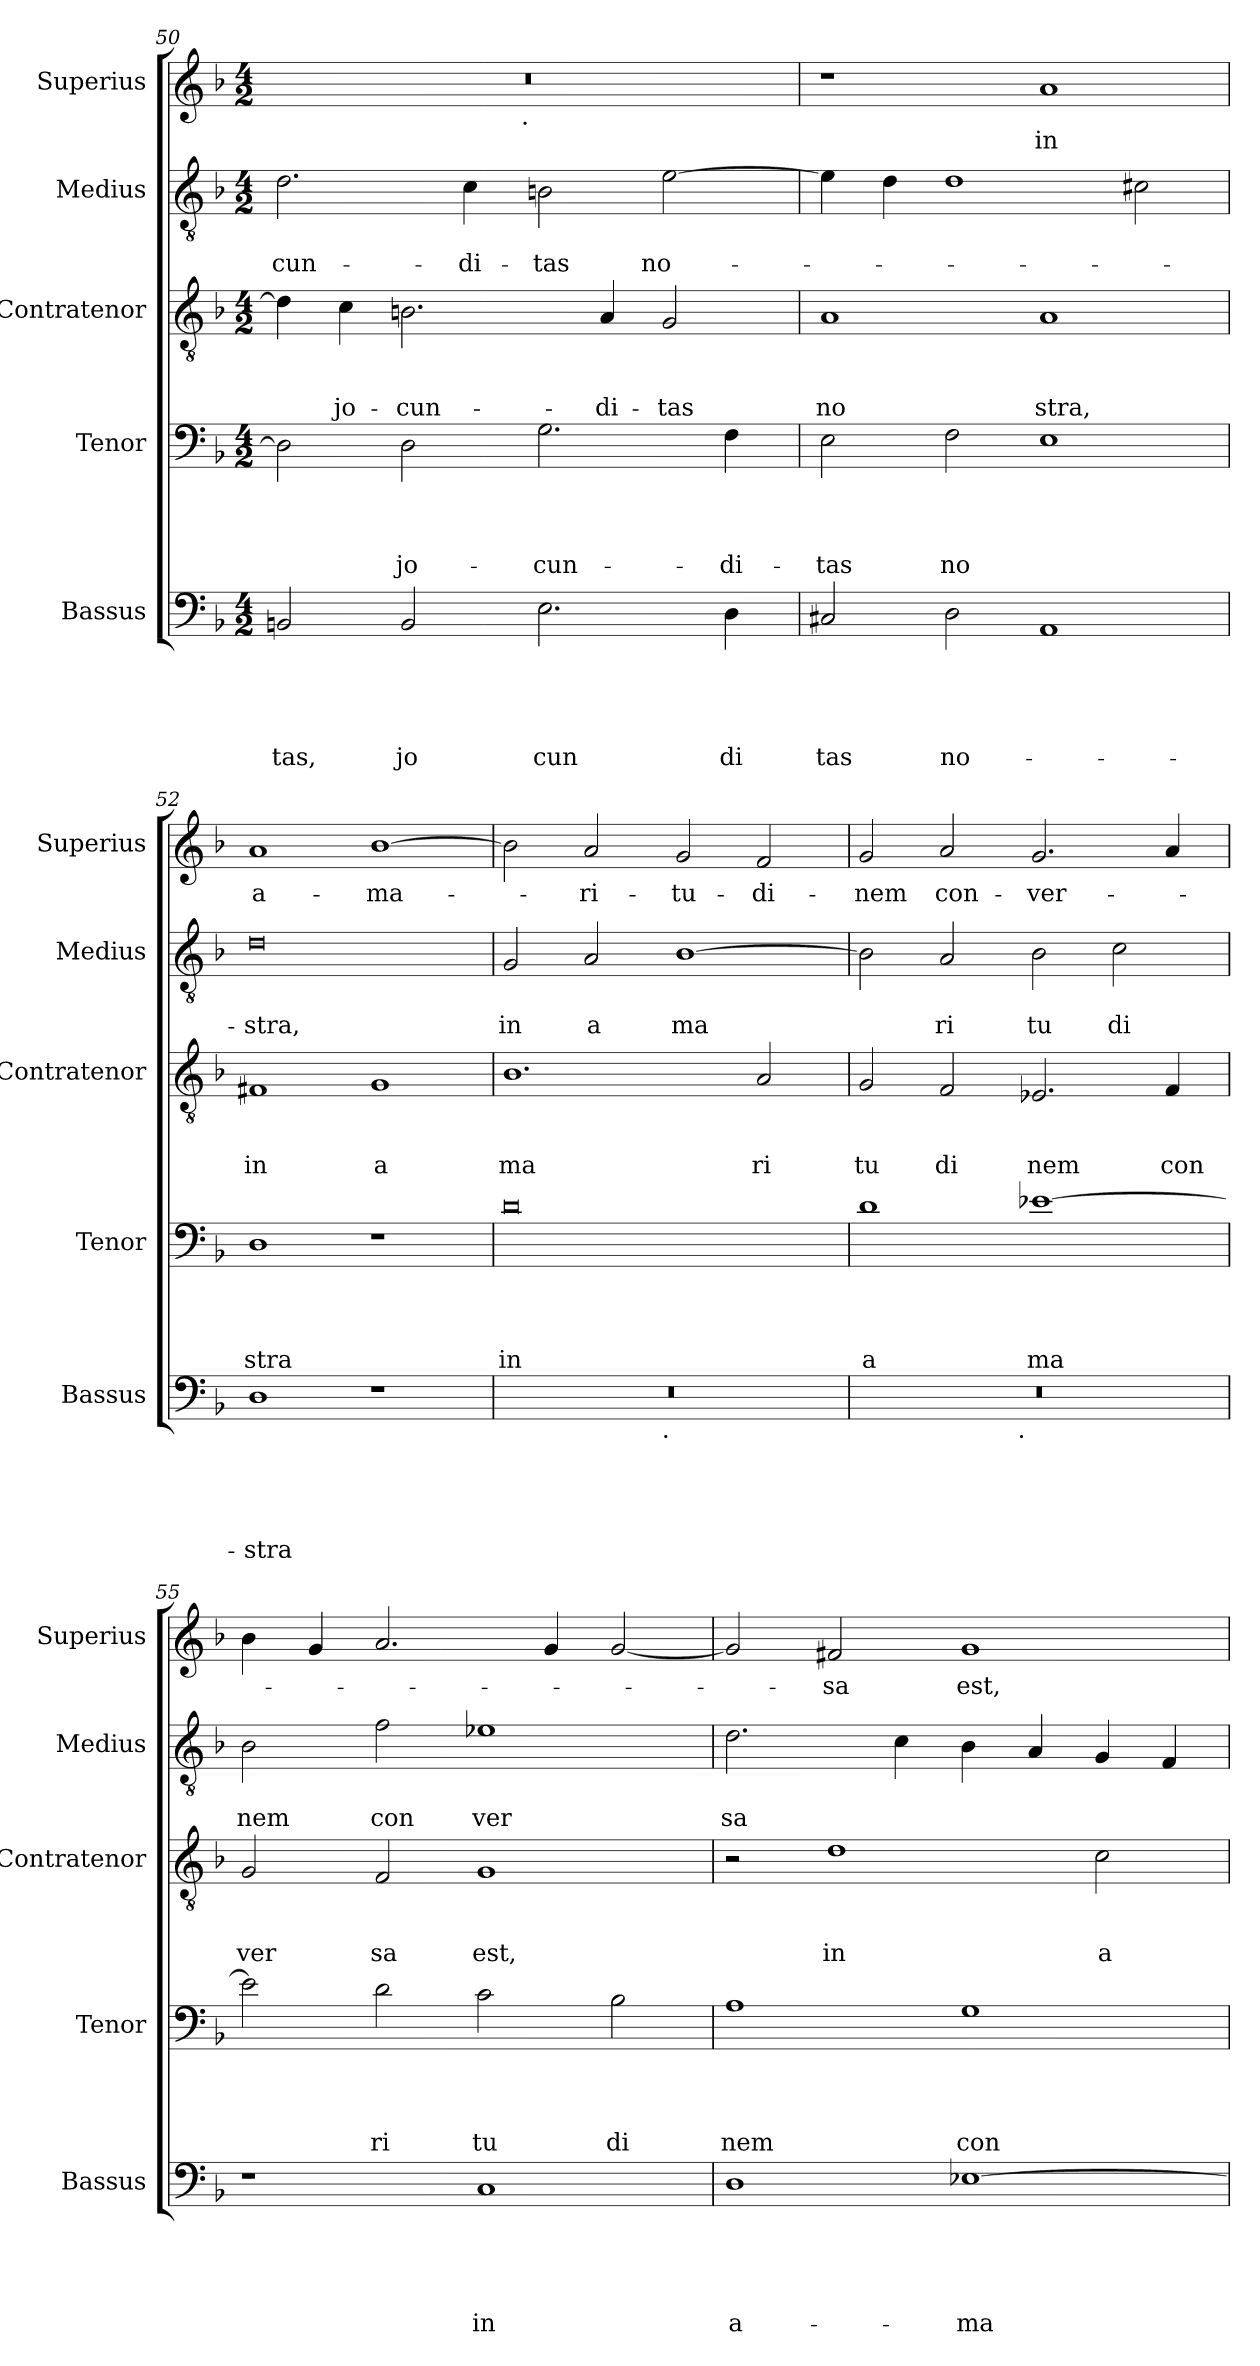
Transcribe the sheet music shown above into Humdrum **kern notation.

**kern	**text	**text	**text	**text	**text	**kern	**text	**text	**text	**text	**kern	**text	**text	**text	**kern	**text	**text	**kern	**text
*part5	*part5	*part5	*part5	*part5	*part5	*part4	*part4	*part4	*part4	*part4	*part3	*part3	*part3	*part3	*part2	*part2	*part2	*part1	*part1
*staff5	*staff5	*staff5	*staff5	*staff5	*staff5	*staff4	*staff4	*staff4	*staff4	*staff4	*staff3	*staff3	*staff3	*staff3	*staff2	*staff2	*staff2	*staff1	*staff1
*I"Bassus	*	*	*	*	*	*I"Tenor	*	*	*	*	*I"Contratenor	*	*	*	*I"Medius	*	*	*I"Superius	*
*I'Bassus	*	*	*	*	*	*I'Tenor	*	*	*	*	*I'Contratenor	*	*	*	*I'Medius	*	*	*I'Superius	*
*clefF4	*	*	*	*	*	*clefF4	*	*	*	*	*clefGv2	*	*	*	*clefGv2	*	*	*clefG2	*
*k[b-]	*	*	*	*	*	*k[b-]	*	*	*	*	*k[b-]	*	*	*	*k[b-]	*	*	*k[b-]	*
*F:	*	*	*	*	*	*F:	*	*	*	*	*F:	*	*	*	*F:	*	*	*F:	*
*M4/2	*	*	*	*	*	*M4/2	*	*	*	*	*M4/2	*	*	*	*M4/2	*	*	*M4/2	*
=50	=50	=50	=50	=50	=50	=50	=50	=50	=50	=50	=50	=50	=50	=50	=50	=50	=50	=50	=50
!	!	!	!	!	!LO:LY:b	!	!	!	!	!	!	!	!	!	!	!	!LO:LY:b	!	!
*	*	*	*	*	*	*	*	*	*	*	*	*	*	*	*	*	*	*^	*
2BBn/	.	.	.	.	tas,	2D\]	.	.	.	.	4d\]	.	.	.	2.d\	.	-cun-	0r	2ryy	.
!	!	!	!	!	!	!	!	!	!	!	!	!	!	!LO:LY:b	!	!	!	!	!	!
.	.	.	.	.	.	.	.	.	.	.	4c\	.	.	jo-	.	.	.	.	.	.
!	!	!	!	!	!LO:LY:b	!	!	!	!	!LO:LY:b	!	!	!	!LO:LY:b	!	!	!	!	!	!
2BB/	.	.	.	.	jo	2D\	.	.	.	jo-	2.Bn\	.	.	-cun-	.	.	.	.	4...ryy	.
!	!	!	!	!	!	!	!	!	!	!	!	!	!	!	!	!	!LO:LY:b	!	!	!
.	.	.	.	.	.	.	.	.	.	.	.	.	.	.	4c\	.	-di-	.	.	.
!	!	!	!	!	!	!	!	!	!	!	!	!	!	!	!	!	!	!	!LO:TX:b:t=.	!
.	.	.	.	.	.	.	.	.	.	.	.	.	.	.	.	.	.	.	1ryy	.
!	!	!	!	!	!LO:LY:b	!	!	!	!	!LO:LY:b	!	!	!	!	!	!	!LO:LY:b	!	!	!
2.E\	.	.	.	.	cun	2.G\	.	.	.	-cun-	.	.	.	.	2Bn\	.	-tas	.	.	.
!	!	!	!	!	!	!	!	!	!	!	!	!	!	!LO:LY:b	!	!	!	!	!	!
.	.	.	.	.	.	.	.	.	.	.	4A/	.	.	-di-	.	.	.	.	.	.
!	!	!	!	!	!	!	!	!	!	!	!	!	!	!LO:LY:b	!	!	!LO:LY:b	!	!	!
.	.	.	.	.	.	.	.	.	.	.	2G/	.	.	-tas	[<2e\	.	no-	.	.	.
!	!	!	!	!	!LO:LY:b	!	!	!	!	!LO:LY:b	!	!	!	!	!	!	!	!	!	!
4D\	.	.	.	.	di	4F\	.	.	.	-di-	.	.	.	.	.	.	.	.	.	.
.	.	.	.	.	.	.	.	.	.	.	.	.	.	.	.	.	.	.	32ryy	.
!!LO:LB:g=z
=51	=51	=51	=51	=51	=51	=51	=51	=51	=51	=51	=51	=51	=51	=51	=51	=51	=51	=51	=51	=51
!	!	!	!	!	!LO:LY:b	!	!	!	!	!LO:LY:b	!	!	!	!LO:LY:b	!	!	!	!	!	!
*	*	*	*	*	*	*	*	*	*	*	*	*	*	*	*	*	*	*v	*v	*
2C#X/	.	.	.	.	tas	2E\	.	.	.	-tas	1A	.	.	no	4e\]	.	.	1r	.
.	.	.	.	.	.	.	.	.	.	.	.	.	.	.	4d\	.	.	.	.
!	!	!	!	!	!LO:LY:b	!	!	!	!	!LO:LY:b	!	!	!	!	!	!	!	!	!
2D\	.	.	.	.	no-	2F\	.	.	.	no	.	.	.	.	1d	.	.	.	.
!	!	!	!	!	!	!	!	!	!	!	!	!	!	!LO:LY:b	!	!	!	!	!LO:LY:b
1AA	.	.	.	.	.	1E	.	.	.	.	1A	.	.	stra,	.	.	.	1a	in
.	.	.	.	.	.	.	.	.	.	.	.	.	.	.	2c#X\	.	.	.	.
=52	=52	=52	=52	=52	=52	=52	=52	=52	=52	=52	=52	=52	=52	=52	=52	=52	=52	=52	=52
!	!	!	!	!	!LO:LY:b	!	!	!	!	!LO:LY:b	!	!	!	!LO:LY:b	!	!	!LO:LY:b	!	!LO:LY:b
1D	.	.	.	.	-stra	1D	.	.	.	stra	1F#X	.	.	in	0d	.	-stra,	1a	a-
!	!	!	!	!	!	!	!	!	!	!	!	!	!	!LO:LY:b	!	!	!	!	!LO:LY:b
1r	.	.	.	.	.	1r	.	.	.	.	1G	.	.	a	.	.	.	[>1b-	-ma-
=53	=53	=53	=53	=53	=53	=53	=53	=53	=53	=53	=53	=53	=53	=53	=53	=53	=53	=53	=53
!	!	!	!	!	!	!	!	!	!	!LO:LY:b	!	!	!	!LO:LY:b	!	!	!LO:LY:b	!	!
*^	*	*	*	*	*	*	*	*	*	*	*	*	*	*	*	*	*	*	*
0r	2ryy	.	.	.	.	.	0d	.	.	.	in	1.B-	.	.	ma	2G/	.	in	2b-\]	.
!	!	!	!	!	!	!	!	!	!	!	!	!	!	!	!	!	!	!LO:LY:b	!	!LO:LY:b
.	4...ryy	.	.	.	.	.	.	.	.	.	.	.	.	.	.	2A/	.	a	2a/	-ri-
!	!LO:TX:b:t=.	!	!	!	!	!	!	!	!	!	!	!	!	!	!	!	!	!	!	!
.	1ryy	.	.	.	.	.	.	.	.	.	.	.	.	.	.	.	.	.	.	.
!	!	!	!	!	!	!	!	!	!	!	!	!	!	!	!	!	!	!LO:LY:b	!	!LO:LY:b
.	.	.	.	.	.	.	.	.	.	.	.	.	.	.	.	[>1B-	.	ma	2g/	-tu-
!	!	!	!	!	!	!	!	!	!	!	!	!	!	!	!LO:LY:b	!	!	!	!	!LO:LY:b
.	.	.	.	.	.	.	.	.	.	.	.	2A/	.	.	ri	.	.	.	2f/	-di-
.	32ryy	.	.	.	.	.	.	.	.	.	.	.	.	.	.	.	.	.	.	.
=54	=54	=54	=54	=54	=54	=54	=54	=54	=54	=54	=54	=54	=54	=54	=54	=54	=54	=54	=54	=54
!	!	!	!	!	!	!	!	!	!	!	!LO:LY:b	!	!	!	!LO:LY:b	!	!	!	!	!LO:LY:b
0r	2ryy	.	.	.	.	.	1d	.	.	.	a	2G/	.	.	tu	2B-\]	.	.	2g/	-nem
!	!	!	!	!	!	!	!	!	!	!	!	!	!	!	!LO:LY:b	!	!	!LO:LY:b	!	!LO:LY:b
.	4...ryy	.	.	.	.	.	.	.	.	.	.	2F/	.	.	di	2A/	.	ri	2a/	con-
!	!LO:TX:b:t=.	!	!	!	!	!	!	!	!	!	!	!	!	!	!	!	!	!	!	!
.	1ryy	.	.	.	.	.	.	.	.	.	.	.	.	.	.	.	.	.	.	.
!	!	!	!	!	!	!	!	!	!	!	!LO:LY:b	!	!	!	!LO:LY:b	!	!	!LO:LY:b	!	!LO:LY:b
.	.	.	.	.	.	.	[>1e-X	.	.	.	ma	2.E-X/	.	.	nem	2B-\	.	tu	2.g/	-ver-
!	!	!	!	!	!	!	!	!	!	!	!	!	!	!	!	!	!	!LO:LY:b	!	!
.	.	.	.	.	.	.	.	.	.	.	.	.	.	.	.	2c\	.	di	.	.
!	!	!	!	!	!	!	!	!	!	!	!	!	!	!	!LO:LY:b	!	!	!	!	!
.	.	.	.	.	.	.	.	.	.	.	.	4F/	.	.	con	.	.	.	4a/	.
.	32ryy	.	.	.	.	.	.	.	.	.	.	.	.	.	.	.	.	.	.	.
=55	=55	=55	=55	=55	=55	=55	=55	=55	=55	=55	=55	=55	=55	=55	=55	=55	=55	=55	=55	=55
!	!	!	!	!	!	!	!	!	!	!	!	!	!	!	!LO:LY:b	!	!	!LO:LY:b	!	!
*v	*v	*	*	*	*	*	*	*	*	*	*	*	*	*	*	*	*	*	*	*
1r	.	.	.	.	.	2e-\]	.	.	.	.	2G/	.	.	ver	2B-\	.	nem	4b-\	.
.	.	.	.	.	.	.	.	.	.	.	.	.	.	.	.	.	.	4g/	.
!	!	!	!	!	!	!	!	!	!	!LO:LY:b	!	!	!	!LO:LY:b	!	!	!LO:LY:b	!	!
.	.	.	.	.	.	2d\	.	.	.	ri	2F/	.	.	sa	2f\	.	con	2.a/	.
!	!	!	!	!	!LO:LY:b	!	!	!	!	!LO:LY:b	!	!	!	!LO:LY:b	!	!	!LO:LY:b	!	!
1C	.	.	.	.	in	2c\	.	.	.	tu	1G	.	.	est,	1e-X	.	ver	.	.
.	.	.	.	.	.	.	.	.	.	.	.	.	.	.	.	.	.	4g/	.
!	!	!	!	!	!	!	!	!	!	!LO:LY:b	!	!	!	!	!	!	!	!	!
.	.	.	.	.	.	2B-\	.	.	.	di	.	.	.	.	.	.	.	[<2g/	.
=56	=56	=56	=56	=56	=56	=56	=56	=56	=56	=56	=56	=56	=56	=56	=56	=56	=56	=56	=56
!	!	!	!	!	!LO:LY:b	!	!	!	!	!LO:LY:b	!	!	!	!	!	!	!LO:LY:b	!	!
1D	.	.	.	.	a-	1A	.	.	.	nem	2r	.	.	.	2.d\	.	sa	2g/]	.
!	!	!	!	!	!	!	!	!	!	!	!	!	!	!LO:LY:b	!	!	!	!	!LO:LY:b
.	.	.	.	.	.	.	.	.	.	.	1d	.	.	in	.	.	.	2f#X/	-sa
.	.	.	.	.	.	.	.	.	.	.	.	.	.	.	4c\	.	.	.	.
!	!	!	!	!	!LO:LY:b	!	!	!	!	!LO:LY:b	!	!	!	!	!	!	!	!	!LO:LY:b
[>1E-X	.	.	.	.	-ma-	1G	.	.	.	con	.	.	.	.	4B-\	.	.	1g	est,
.	.	.	.	.	.	.	.	.	.	.	.	.	.	.	4A/	.	.	.	.
!	!	!	!	!	!	!	!	!	!	!	!	!	!	!LO:LY:b	!	!	!	!	!
.	.	.	.	.	.	.	.	.	.	.	2c\	.	.	a	4G/	.	.	.	.
.	.	.	.	.	.	.	.	.	.	.	.	.	.	.	4F/	.	.	.	.
=	=	=	=	=	=	=	=	=	=	=	=	=	=	=	=	=	=	=	=
*-	*-	*-	*-	*-	*-	*-	*-	*-	*-	*-	*-	*-	*-	*-	*-	*-	*-	*-	*-
